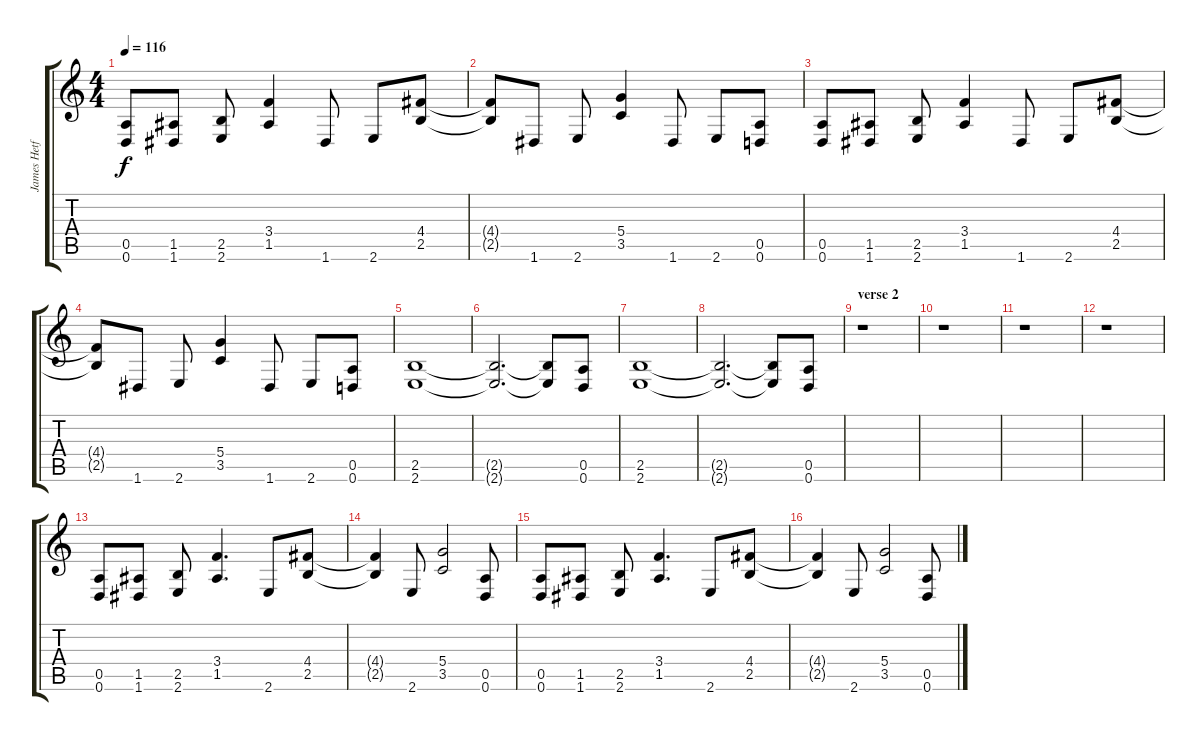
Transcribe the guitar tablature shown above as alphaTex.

\track ("James Hetfeild (Rhythm)" "James Hetf") {instrument overdrivenguitar}
\staff {score tabs}
\tuning (E4 B3 G3 D3 A2 D2) {hide}
\ts (4 4)
\tempo 116
\clef g2
\ks c
(0.5 0.6).8{dy f} (1.5 1.6).8 (2.5 2.6).8 (3.4 1.5).4 1.6.8 2.6.8 (4.4 2.5).8 |
(4.4{t} 2.5{t}).8 1.6.8 2.6.8 (5.4 3.5).4 1.6.8 2.6.8 (0.5 0.6).8 |
(0.5 0.6).8 (1.5 1.6).8 (2.5 2.6).8 (3.4 1.5).4 1.6.8 2.6.8 (4.4 2.5).8 |
(4.4{t} 2.5{t}).8 1.6.8 2.6.8 (5.4 3.5).4 1.6.8 2.6.8 (0.5 0.6).8 |
(2.5 2.6).1 |
(2.5{t} 2.6{t}).2{d} (2.5{t} 2.6{t}).8 (0.5 0.6).8 |
(2.5 2.6).1 |
(2.5{t} 2.6{t}).2{d} (2.5{t} 2.6{t}).8 (0.5 0.6).8 |
\section ("" "verse 2")
r.1 |
r.1 |
r.1 |
r.1 |
(0.5 0.6).8 (1.5 1.6).8 (2.5 2.6).8 (3.4 1.5).4{d} 2.6.8 (4.4 2.5).8 |
(4.4{t} 2.5{t}).4 2.6.8 (5.4 3.5).2 (0.5 0.6).8 |
(0.5 0.6).8 (1.5 1.6).8 (2.5 2.6).8 (3.4 1.5).4{d} 2.6.8 (4.4 2.5).8 |
(4.4{t} 2.5{t}).4 2.6.8 (5.4 3.5).2 (0.5 0.6).8
